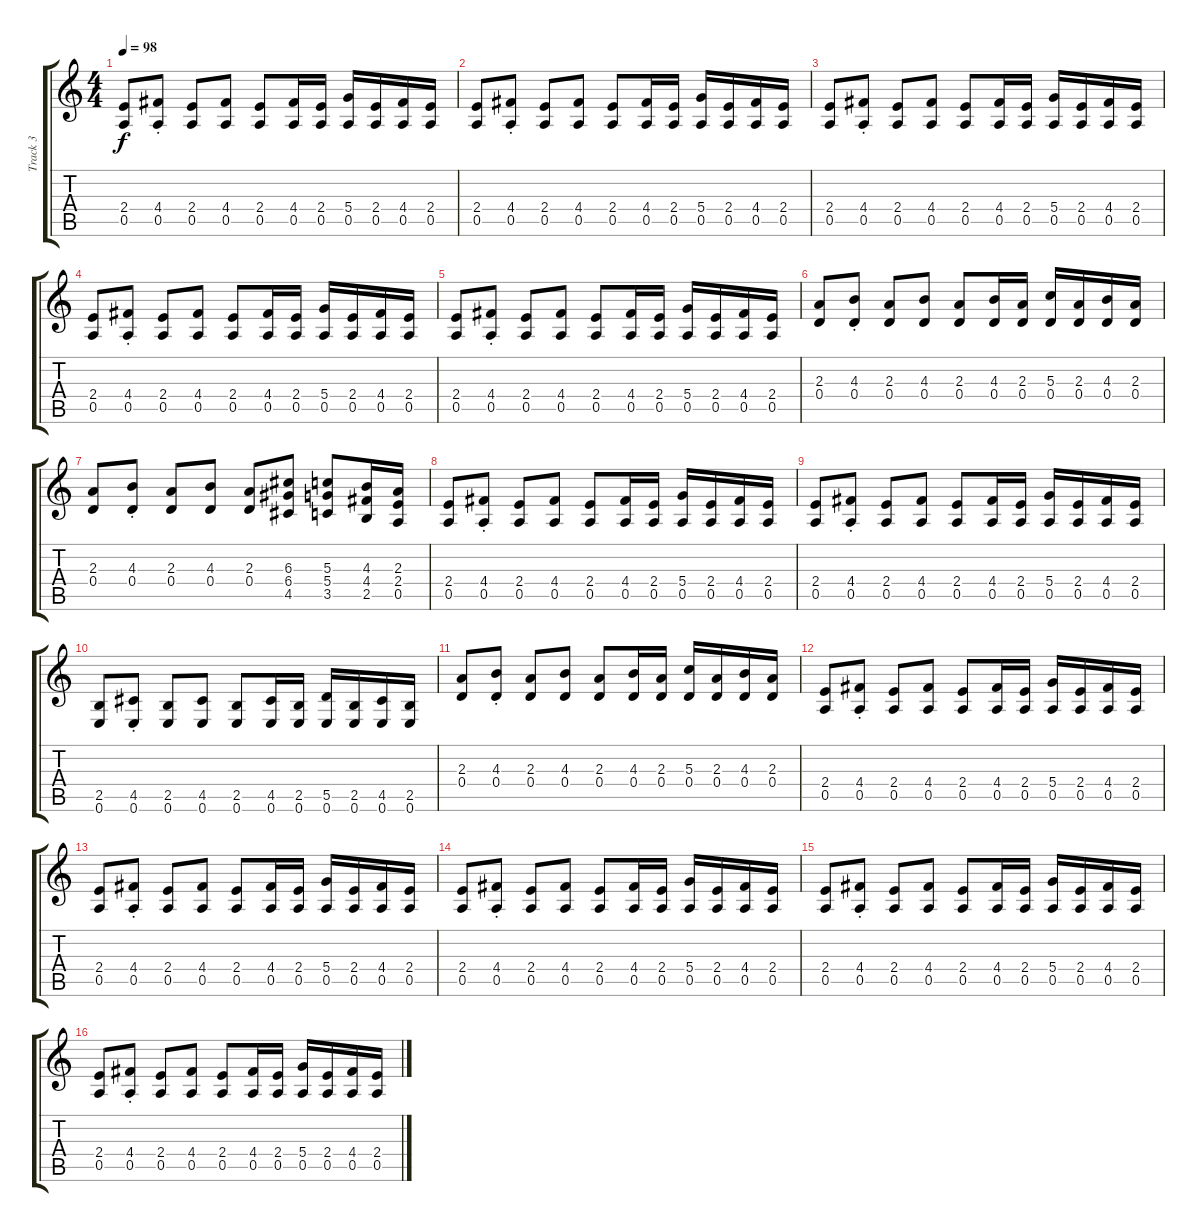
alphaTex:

\track ("Track 3" "Track 3") {instrument electricguitarjazz}
\staff {score tabs}
\tuning (E4 B3 G3 D3 A2 E2) {hide}
\ts (4 4)
\tempo 98
\clef g2
\ks c
(2.4 0.5).8{dy f} (4.4{st} 0.5).8 (2.4 0.5).8 (4.4 0.5).8 (2.4 0.5).8 (4.4 0.5).16 (2.4 0.5).16 (5.4 0.5).16 (2.4 0.5).16 (4.4 0.5).16 (2.4 0.5).16 |
(2.4 0.5).8 (4.4{st} 0.5).8 (2.4 0.5).8 (4.4 0.5).8 (2.4 0.5).8 (4.4 0.5).16 (2.4 0.5).16 (5.4 0.5).16 (2.4 0.5).16 (4.4 0.5).16 (2.4 0.5).16 |
(2.4 0.5).8 (4.4{st} 0.5).8 (2.4 0.5).8 (4.4 0.5).8 (2.4 0.5).8 (4.4 0.5).16 (2.4 0.5).16 (5.4 0.5).16 (2.4 0.5).16 (4.4 0.5).16 (2.4 0.5).16 |
(2.4 0.5).8 (4.4{st} 0.5).8 (2.4 0.5).8 (4.4 0.5).8 (2.4 0.5).8 (4.4 0.5).16 (2.4 0.5).16 (5.4 0.5).16 (2.4 0.5).16 (4.4 0.5).16 (2.4 0.5).16 |
(2.4 0.5).8 (4.4{st} 0.5).8 (2.4 0.5).8 (4.4 0.5).8 (2.4 0.5).8 (4.4 0.5).16 (2.4 0.5).16 (5.4 0.5).16 (2.4 0.5).16 (4.4 0.5).16 (2.4 0.5).16 |
(2.3 0.4).8 (4.3{st} 0.4).8 (2.3 0.4).8 (4.3 0.4).8 (2.3 0.4).8 (4.3 0.4).16 (2.3 0.4).16 (5.3 0.4).16 (2.3 0.4).16 (4.3 0.4).16 (2.3 0.4).16 |
(2.3 0.4).8 (4.3{st} 0.4).8 (2.3 0.4).8 (4.3 0.4).8 (2.3 0.4).8 (6.3 6.4 4.5).8 (5.3 5.4 3.5).8 (4.3 4.4 2.5).16 (2.3 2.4 0.5).16 |
(2.4 0.5).8 (4.4{st} 0.5).8 (2.4 0.5).8 (4.4 0.5).8 (2.4 0.5).8 (4.4 0.5).16 (2.4 0.5).16 (5.4 0.5).16 (2.4 0.5).16 (4.4 0.5).16 (2.4 0.5).16 |
(2.4 0.5).8 (4.4{st} 0.5).8 (2.4 0.5).8 (4.4 0.5).8 (2.4 0.5).8 (4.4 0.5).16 (2.4 0.5).16 (5.4 0.5).16 (2.4 0.5).16 (4.4 0.5).16 (2.4 0.5).16 |
(2.5 0.6).8 (4.5{st} 0.6).8 (2.5 0.6).8 (4.5 0.6).8 (2.5 0.6).8 (4.5 0.6).16 (2.5 0.6).16 (5.5 0.6).16 (2.5 0.6).16 (4.5 0.6).16 (2.5 0.6).16 |
(2.3 0.4).8 (4.3{st} 0.4).8 (2.3 0.4).8 (4.3 0.4).8 (2.3 0.4).8 (4.3 0.4).16 (2.3 0.4).16 (5.3 0.4).16 (2.3 0.4).16 (4.3 0.4).16 (2.3 0.4).16 |
(2.4 0.5).8 (4.4{st} 0.5).8 (2.4 0.5).8 (4.4 0.5).8 (2.4 0.5).8 (4.4 0.5).16 (2.4 0.5).16 (5.4 0.5).16 (2.4 0.5).16 (4.4 0.5).16 (2.4 0.5).16 |
(2.4 0.5).8 (4.4{st} 0.5).8 (2.4 0.5).8 (4.4 0.5).8 (2.4 0.5).8 (4.4 0.5).16 (2.4 0.5).16 (5.4 0.5).16 (2.4 0.5).16 (4.4 0.5).16 (2.4 0.5).16 |
(2.4 0.5).8 (4.4{st} 0.5).8 (2.4 0.5).8 (4.4 0.5).8 (2.4 0.5).8 (4.4 0.5).16 (2.4 0.5).16 (5.4 0.5).16 (2.4 0.5).16 (4.4 0.5).16 (2.4 0.5).16 |
(2.4 0.5).8 (4.4{st} 0.5).8 (2.4 0.5).8 (4.4 0.5).8 (2.4 0.5).8 (4.4 0.5).16 (2.4 0.5).16 (5.4 0.5).16 (2.4 0.5).16 (4.4 0.5).16 (2.4 0.5).16 |
(2.4 0.5).8 (4.4{st} 0.5).8 (2.4 0.5).8 (4.4 0.5).8 (2.4 0.5).8 (4.4 0.5).16 (2.4 0.5).16 (5.4 0.5).16 (2.4 0.5).16 (4.4 0.5).16 (2.4 0.5).16
